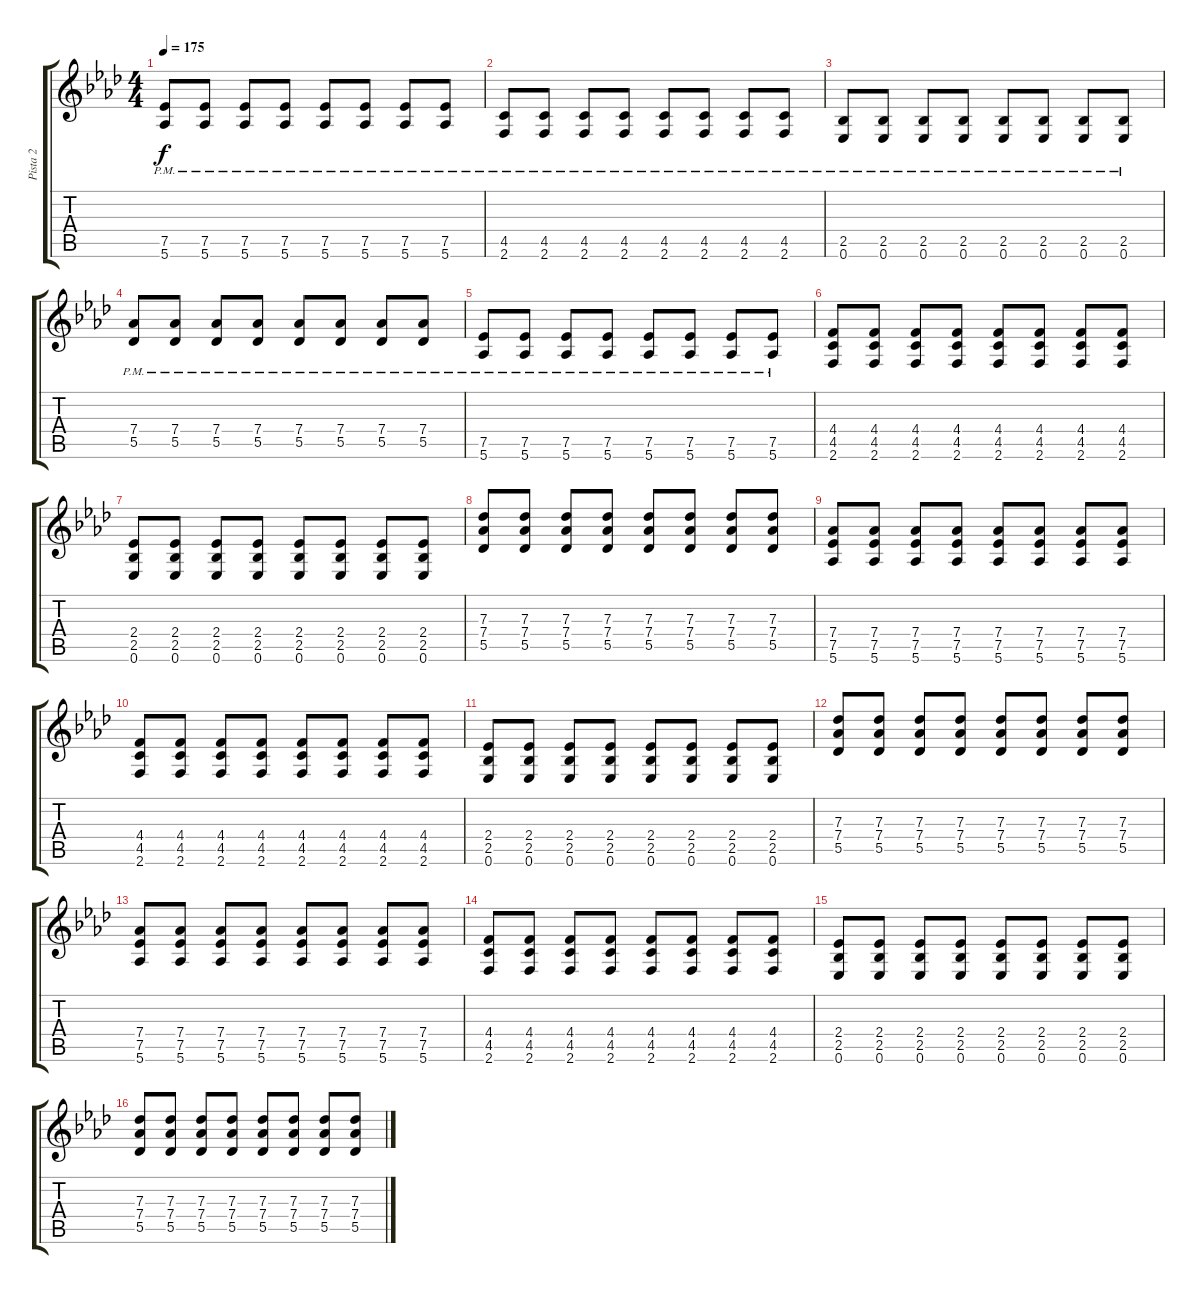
\track ("Pista 2" "Pista 2") {instrument distortionguitar}
\staff {score tabs}
\tuning (Eb4 Bb3 Gb3 Db3 Ab2 Eb2) {hide}
\ts (4 4)
\tempo 175
\clef g2
\ks fminor
(7.5{pm} 5.6{pm}).8{dy f} (7.5{pm} 5.6{pm}).8 (7.5{pm} 5.6{pm}).8 (7.5{pm} 5.6{pm}).8 (7.5{pm} 5.6{pm}).8 (7.5{pm} 5.6{pm}).8 (7.5{pm} 5.6{pm}).8 (7.5{pm} 5.6{pm}).8 |
(4.5{pm} 2.6{pm}).8 (4.5{pm} 2.6{pm}).8 (4.5{pm} 2.6{pm}).8 (4.5{pm} 2.6{pm}).8 (4.5{pm} 2.6{pm}).8 (4.5{pm} 2.6{pm}).8 (4.5{pm} 2.6{pm}).8 (4.5{pm} 2.6{pm}).8 |
(2.5{pm} 0.6{pm}).8 (2.5{pm} 0.6{pm}).8 (2.5{pm} 0.6{pm}).8 (2.5{pm} 0.6{pm}).8 (2.5{pm} 0.6{pm}).8 (2.5{pm} 0.6{pm}).8 (2.5{pm} 0.6{pm}).8 (2.5{pm} 0.6{pm}).8 |
(7.4{pm} 5.5{pm}).8 (7.4{pm} 5.5{pm}).8 (7.4{pm} 5.5{pm}).8 (7.4{pm} 5.5{pm}).8 (7.4{pm} 5.5{pm}).8 (7.4{pm} 5.5{pm}).8 (7.4{pm} 5.5{pm}).8 (7.4{pm} 5.5{pm}).8 |
(7.5{pm} 5.6{pm}).8 (7.5{pm} 5.6{pm}).8 (7.5{pm} 5.6{pm}).8 (7.5{pm} 5.6{pm}).8 (7.5{pm} 5.6{pm}).8 (7.5{pm} 5.6{pm}).8 (7.5{pm} 5.6{pm}).8 (7.5{pm} 5.6{pm}).8 |
(4.4 4.5 2.6).8 (4.4 4.5 2.6).8 (4.4 4.5 2.6).8 (4.4 4.5 2.6).8 (4.4 4.5 2.6).8 (4.4 4.5 2.6).8 (4.4 4.5 2.6).8 (4.4 4.5 2.6).8 |
(2.4 2.5 0.6).8 (2.4 2.5 0.6).8 (2.4 2.5 0.6).8 (2.4 2.5 0.6).8 (2.4 2.5 0.6).8 (2.4 2.5 0.6).8 (2.4 2.5 0.6).8 (2.4 2.5 0.6).8 |
(7.3 7.4 5.5).8 (7.3 7.4 5.5).8 (7.3 7.4 5.5).8 (7.3 7.4 5.5).8 (7.3 7.4 5.5).8 (7.3 7.4 5.5).8 (7.3 7.4 5.5).8 (7.3 7.4 5.5).8 |
(7.4 7.5 5.6).8 (7.4 7.5 5.6).8 (7.4 7.5 5.6).8 (7.4 7.5 5.6).8 (7.4 7.5 5.6).8 (7.4 7.5 5.6).8 (7.4 7.5 5.6).8 (7.4 7.5 5.6).8 |
(4.4 4.5 2.6).8 (4.4 4.5 2.6).8 (4.4 4.5 2.6).8 (4.4 4.5 2.6).8 (4.4 4.5 2.6).8 (4.4 4.5 2.6).8 (4.4 4.5 2.6).8 (4.4 4.5 2.6).8 |
(2.4 2.5 0.6).8 (2.4 2.5 0.6).8 (2.4 2.5 0.6).8 (2.4 2.5 0.6).8 (2.4 2.5 0.6).8 (2.4 2.5 0.6).8 (2.4 2.5 0.6).8 (2.4 2.5 0.6).8 |
(7.3 7.4 5.5).8 (7.3 7.4 5.5).8 (7.3 7.4 5.5).8 (7.3 7.4 5.5).8 (7.3 7.4 5.5).8 (7.3 7.4 5.5).8 (7.3 7.4 5.5).8 (7.3 7.4 5.5).8 |
(7.4 7.5 5.6).8 (7.4 7.5 5.6).8 (7.4 7.5 5.6).8 (7.4 7.5 5.6).8 (7.4 7.5 5.6).8 (7.4 7.5 5.6).8 (7.4 7.5 5.6).8 (7.4 7.5 5.6).8 |
(4.4 4.5 2.6).8 (4.4 4.5 2.6).8 (4.4 4.5 2.6).8 (4.4 4.5 2.6).8 (4.4 4.5 2.6).8 (4.4 4.5 2.6).8 (4.4 4.5 2.6).8 (4.4 4.5 2.6).8 |
(2.4 2.5 0.6).8 (2.4 2.5 0.6).8 (2.4 2.5 0.6).8 (2.4 2.5 0.6).8 (2.4 2.5 0.6).8 (2.4 2.5 0.6).8 (2.4 2.5 0.6).8 (2.4 2.5 0.6).8 |
(7.3 7.4 5.5).8 (7.3 7.4 5.5).8 (7.3 7.4 5.5).8 (7.3 7.4 5.5).8 (7.3 7.4 5.5).8 (7.3 7.4 5.5).8 (7.3 7.4 5.5).8 (7.3 7.4 5.5).8
